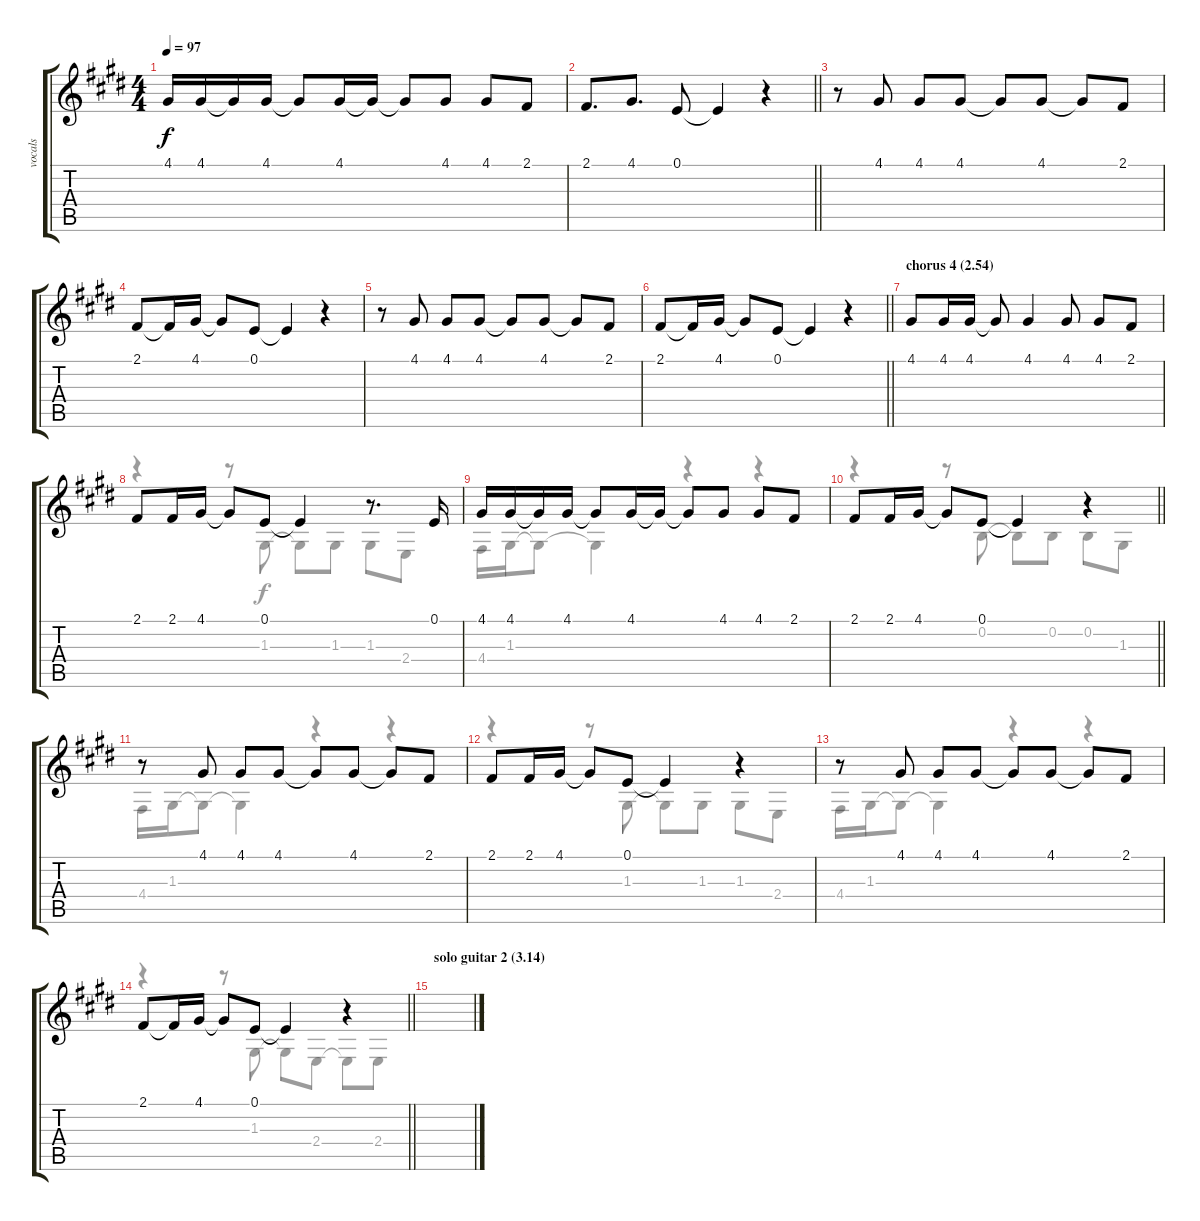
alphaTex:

\track ("vocals" "vocals") {instrument clarinet}
\staff {score tabs}
\tuning (E4 B3 G3 D3 A2 E2) {hide}
\voice
\ts (4 4)
\tempo 97
\clef g2
\ks e
4.1.16{dy f} 4.1.16 4.1{t}.16 4.1.16 4.1{t}.8 4.1.16 4.1{t}.16 4.1{t}.8 4.1.8 4.1.8 2.1.8 |
\barLineRight lightlight
2.1.8{d} 4.1.8{d} 0.1.8 0.1{t}.4 r.4 |
r.8 4.1.8 4.1.8 4.1.8 4.1{t}.8 4.1.8 4.1{t}.8 2.1.8 |
2.1.8 2.1{t}.16 4.1.16 4.1{t}.8 0.1.8 0.1{t}.4 r.4 |
r.8 4.1.8 4.1.8 4.1.8 4.1{t}.8 4.1.8 4.1{t}.8 2.1.8 |
\barLineRight lightlight
2.1.8 2.1{t}.16 4.1.16 4.1{t}.8 0.1.8 0.1{t}.4 r.4 |
\section ("" "chorus 4 (2.54)")
4.1.8 4.1.16 4.1.16 4.1{t}.8 4.1.4 4.1.8 4.1.8 2.1.8 |
2.1.8 2.1.16 4.1.16 4.1{t}.8 0.1.8 0.1{t}.4 r.8{d} 0.1.16 |
4.1.16 4.1.16 4.1{t}.16 4.1.16 4.1{t}.8 4.1.16 4.1{t}.16 4.1{t}.8 4.1.8 4.1.8 2.1.8 |
\barLineRight lightlight
2.1.8 2.1.16 4.1.16 4.1{t}.8 0.1.8 0.1{t}.4 r.4 |
r.8 4.1.8 4.1.8 4.1.8 4.1{t}.8 4.1.8 4.1{t}.8 2.1.8 |
2.1.8 2.1.16 4.1.16 4.1{t}.8 0.1.8 0.1{t}.4 r.4 |
r.8 4.1.8 4.1.8 4.1.8 4.1{t}.8 4.1.8 4.1{t}.8 2.1.8 |
\barLineRight lightlight
2.1.8 2.1{t}.16 4.1.16 4.1{t}.8 0.1.8 0.1{t}.4 r.4 |
\section ("" "solo guitar 2 (3.14)")
|
\voice
\clef g2
\ottava regular
\simile none
\ks e
|
\barLineRight lightlight
|
|
|
|
\barLineRight lightlight
|
|
r.4 r.8 1.3.8 1.3{t}.8 1.3.8 1.3.8 2.4.8 |
4.4.16 1.3.16 1.3{t}.8 1.3{t}.4 r.4 r.4 |
\barLineRight lightlight
r.4 r.8 0.2.8 0.2{t}.8 0.2.8 0.2.8 1.3.8 |
4.4.16 1.3.16 1.3{t}.8 1.3{t}.4 r.4 r.4 |
r.4 r.8 1.3.8 1.3{t}.8 1.3.8 1.3.8 2.4.8 |
4.4.16 1.3.16 1.3{t}.8 1.3{t}.4 r.4 r.4 |
\barLineRight lightlight
r.4 r.8 1.3.8 1.3{t}.8 2.4.8 2.4{t}.8 2.4.8 |
|
